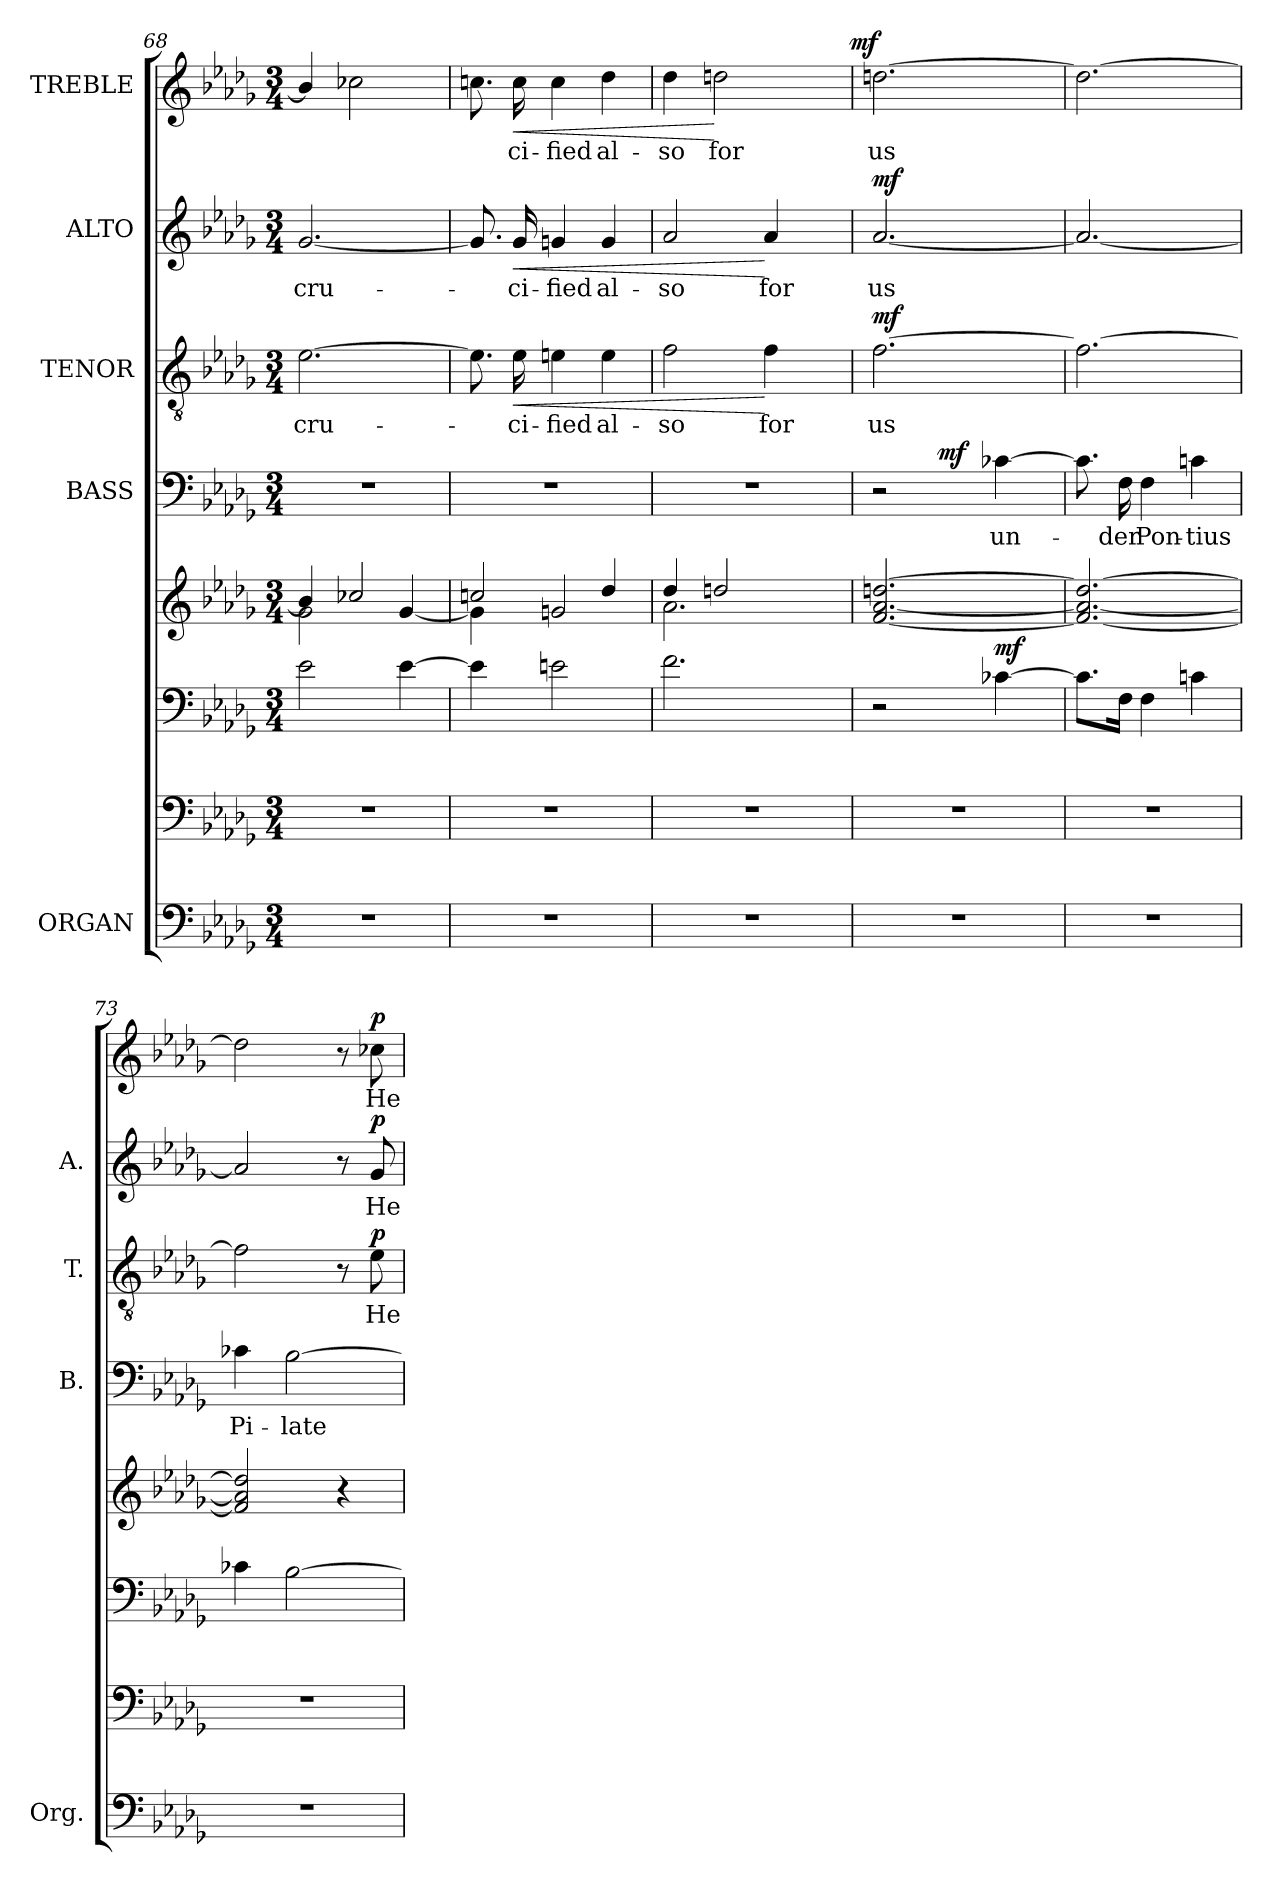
**kern	**kern	**kern	**kern	**dynam	**kern	**text	**dynam	**kern	**text	**dynam	**kern	**text	**dynam	**kern	**text	**dynam
*part5	*part5	*part5	*part5	*part5	*part4	*part4	*part4	*part3	*part3	*part3	*part2	*part2	*part2	*part1	*part1	*part1
*staff8	*staff7	*staff6	*staff5	*staff5/6/7/8	*staff4	*staff4	*staff4	*staff3	*staff3	*staff3	*staff2	*staff2	*staff2	*staff1	*staff1	*staff1
*I"ORGAN	*	*	*	*	*I"BASS	*	*	*I"TENOR	*	*	*I"ALTO	*	*	*I"TREBLE	*	*
*I'Org.	*	*	*	*	*I'B.	*	*	*I'T.	*	*	*I'A.	*	*	*	*	*
*clefF4	*clefF4	*clefF4	*clefG2	*	*clefF4	*	*	*clefGv2	*	*	*clefG2	*	*	*clefG2	*	*
*	*	*	*	*	*	*	*	*ITrd7c12	*	*	*	*	*	*	*	*
*k[b-e-a-d-g-]	*k[b-e-a-d-g-]	*k[b-e-a-d-g-]	*k[b-e-a-d-g-]	*	*k[b-e-a-d-g-]	*	*	*k[b-e-a-d-g-]	*	*	*k[b-e-a-d-g-]	*	*	*k[b-e-a-d-g-]	*	*
*D-:	*D-:	*D-:	*D-:	*	*D-:	*	*	*D-:	*	*	*D-:	*	*	*D-:	*	*
*M3/4	*M3/4	*M3/4	*M3/4	*	*M3/4	*	*	*M3/4	*	*	*M3/4	*	*	*M3/4	*	*
=68	=68	=68	=68	=68	=68	=68	=68	=68	=68	=68	=68	=68	=68	=68	=68	=68
!LO:N:vis=1	!LO:N:vis=1	!	!	!	!LO:N:vis=1	!	!	!	!	!	!	!	!	!	!	!
*	*	*	*^	*	*	*	*	*	*	*	*	*	*	*	*	*
!	!	!	!	!	!	!	!	!	!	!LO:LY:b:color=#000000	!	!	!	!	!	!	!
!	!	!	!	!	!	!	!	!	!	!	!	!	!LO:LY:b:color=#000000	!	!	!	!
2.r	2.r	2e-i\	4b-i/]	2g-i\	.	2.r	.	.	[2.E-i\	cru-	.	[2.g-i/	cru-	.	4b-i/]	.	.
.	.	.	2cc-Xi/	.	.	.	.	.	.	.	.	.	.	.	2cc-Xi\	.	.
.	.	[4e-i\	.	[4g-i/	.	.	.	.	.	.	.	.	.	.	.	.	.
=69	=69	=69	=69	=69	=69	=69	=69	=69	=69	=69	=69	=69	=69	=69	=69	=69	=69
!LO:N:vis=1	!LO:N:vis=1	!	!	!	!	!LO:N:vis=1	!	!	!	!	!	!	!	!	!	!	!
2.r	2.r	4e-i\]	2ccni/	4g-i\]	.	2.r	.	.	8.E-i\]	.	.	8.g-i/]	.	.	8.ccni\	.	.
!	!	!	!	!	!	!	!	!	!	!LO:LY:b:color=#000000	!LO:HP:b	!	!	!	!	!	!
!	!	!	!	!	!	!	!	!	!	!	!	!	!LO:LY:b:color=#000000	!LO:HP:b	!	!	!
!	!	!	!	!	!	!	!	!	!	!	!	!	!	!	!	!LO:LY:b:color=#000000	!LO:HP:b
.	.	.	.	.	.	.	.	.	16E-i\	-ci-	<	16g-i/	-ci-	<	16cci\	-ci-	<
!	!	!	!	!	!	!	!	!	!	!LO:LY:b:color=#000000	!	!	!	!	!	!	!
!	!	!	!	!	!	!	!	!	!	!	!	!	!LO:LY:b:color=#000000	!	!	!	!
!	!	!	!	!	!	!	!	!	!	!	!	!	!	!	!	!LO:LY:b:color=#000000	!
.	.	2eni\	.	2gni/	.	.	.	.	4Eni\	-fied	.	4gni/	-fied	.	4cci\	-fied	.
!	!	!	!	!	!	!	!	!	!	!LO:LY:b:color=#000000	!	!	!	!	!	!	!
!	!	!	!	!	!	!	!	!	!	!	!	!	!LO:LY:b:color=#000000	!	!	!	!
!	!	!	!	!	!	!	!	!	!	!	!	!	!	!	!	!LO:LY:b:color=#000000	!
.	.	.	4dd-i/	.	.	.	.	.	4Ei\	al-	.	4gi/	al-	.	4dd-i\	al-	.
!!LO:LB:g=z
=70	=70	=70	=70	=70	=70	=70	=70	=70	=70	=70	=70	=70	=70	=70	=70	=70	=70
!LO:N:vis=1	!LO:N:vis=1	!	!	!	!	!LO:N:vis=1	!	!	!	!	!	!	!	!	!	!	!
!	!	!	!	!	!	!	!	!	!	!LO:LY:b:color=#000000	!	!	!	!	!	!	!
!	!	!	!	!	!	!	!	!	!	!	!	!	!LO:LY:b:color=#000000	!	!	!	!
!	!	!	!	!	!	!	!	!	!	!	!	!	!	!	!	!LO:LY:b:color=#000000	!
*	*	*	*	*	*	*	*	*	*	*	*	*	*	*	*^	*	*
2.r	2.r	2.fi\	4dd-i/	2.a-i\	.	2.r	.	.	2Fi\	-so	.	2a-i/	-so	.	4dd-i\	2ryy	-so	.
!	!	!	!	!	!	!	!	!	!	!	!	!	!	!	!	!	!LO:LY:b:color=#000000	!
.	.	.	2ddni/	.	.	.	.	.	.	.	.	.	.	.	2ddni\	.	for	[
!	!	!	!	!	!	!	!	!	!	!LO:LY:b:color=#000000	!	!	!	!	!	!	!	!
!	!	!	!	!	!	!	!	!	!	!	!	!	!LO:LY:b:color=#000000	!	!	!	!	!
.	.	.	.	.	.	.	.	.	4Fi\	for	[	4a-i/	for	[	.	8ryy	.	.
.	.	.	.	.	.	.	.	.	.	.	.	.	.	.	.	16ryy	.	.
.	.	.	.	.	.	.	.	.	.	.	.	.	.	.	.	32ryy	.	.
.	.	.	.	.	.	.	.	.	.	.	.	.	.	.	.	64ryy	.	.
.	.	.	.	.	.	.	.	.	.	.	.	.	.	.	.	128...ryy	.	.
.	.	.	.	.	.	.	.	.	.	.	.	.	.	.	.	1024ryy	.	mf
=71	=71	=71	=71	=71	=71	=71	=71	=71	=71	=71	=71	=71	=71	=71	=71	=71	=71	=71
!LO:N:vis=1	!LO:N:vis=1	!	!	!	!	!	!	!	!	!	!	!	!	!	!	!	!	!
*	*	*	*v	*v	*	*	*	*	*	*	*	*	*	*	*v	*v	*	*
*	*	*	*^	*	*	*	*	*	*	*	*	*	*	*^	*	*
!	!	!	!	!	!	!	!	!	!	!LO:LY:b:color=#000000	!	!	!	!	!	!	!	!
*	*	*	*v	*v	*	*	*	*	*	*	*	*	*	*	*v	*v	*	*
*	*	*	*^	*	*	*	*	*	*	*	*	*	*	*^	*	*
!	!	!	!	!	!	!	!	!	!	!	!	!	!LO:LY:b:color=#000000	!	!	!	!	!
*	*	*	*v	*v	*	*	*	*	*	*	*	*	*	*	*v	*v	*	*
*	*	*	*^	*	*	*	*	*	*	*	*	*	*	*^	*	*
!	!	!	!	!	!	!LO:TX:a:i:t=Solo	!	!	!	!	!	!	!	!	!	!	!	!
!	!	!	!	!	!	!	!	!	!	!	!	!	!	!	!	!	!LO:LY:b:color=#000000	!
*	*	*	*v	*v	*	*^	*	*	*	*	*	*	*	*	*v	*v	*	*
2.r	2.r	2r	[2.fi/ [2.a-i [2.ddni	.	2r	8ryy	.	.	[2.Fi\	us	mf	[2.a-i/	us	mf	[2.ddni\	us	.
.	.	.	.	.	.	16ryy	.	.	.	.	.	.	.	.	.	.	.
.	.	.	.	.	.	128ryy	.	.	.	.	.	.	.	.	.	.	.
.	.	.	.	.	.	256ryy	.	.	.	.	.	.	.	.	.	.	.
.	.	.	.	.	.	1024ryy	.	.	.	.	.	.	.	.	.	.	.
.	.	.	.	.	.	2ryy	.	mf	.	.	.	.	.	.	.	.	.
!	!	!	!	!	!	!	!LO:LY:b:color=#000000	!	!	!	!	!	!	!	!	!	!
.	.	[4c-Xi\	.	mf	[4c-Xi\	.	un-	.	.	.	.	.	.	.	.	.	.
.	.	.	.	.	.	32ryy	.	.	.	.	.	.	.	.	.	.	.
.	.	.	.	.	.	64ryy	.	.	.	.	.	.	.	.	.	.	.
.	.	.	.	.	.	512.ryy	.	.	.	.	.	.	.	.	.	.	.
=72	=72	=72	=72	=72	=72	=72	=72	=72	=72	=72	=72	=72	=72	=72	=72	=72	=72
!LO:N:vis=1	!LO:N:vis=1	!	!	!	!	!	!	!	!	!	!	!	!	!	!	!	!
*	*	*	*	*	*v	*v	*	*	*	*	*	*	*	*	*	*	*
2.r	2.r	8.c-i\L]	2.fi/_ 2.a-i_ 2.ddi_	.	8.c-i\]	.	.	2.Fi\_	.	.	2.a-i/_	.	.	2.ddi\_	.	.
!	!	!	!	!	!	!LO:LY:b:color=#000000	!	!	!	!	!	!	!	!	!	!
.	.	16Fi\Jk	.	.	16Fi\	-der	.	.	.	.	.	.	.	.	.	.
!	!	!	!	!	!	!LO:LY:b:color=#000000	!	!	!	!	!	!	!	!	!	!
.	.	4Fi\	.	.	4Fi\	Pon-	.	.	.	.	.	.	.	.	.	.
!	!	!	!	!	!	!LO:LY:b:color=#000000	!	!	!	!	!	!	!	!	!	!
.	.	4ci\	.	.	4ci\	-tius	.	.	.	.	.	.	.	.	.	.
=73	=73	=73	=73	=73	=73	=73	=73	=73	=73	=73	=73	=73	=73	=73	=73	=73
!LO:N:vis=1	!LO:N:vis=1	!	!	!	!	!	!	!	!	!	!	!	!	!	!	!
!	!	!	!	!	!	!LO:LY:b:color=#000000	!	!	!	!	!	!	!	!	!	!
2.r	2.r	4c-Xi\	2fi/] 2a-i] 2ddi]	.	4c-Xi\	Pi-	.	2Fi\]	.	.	2a-i/]	.	.	2ddi\]	.	.
!	!	!	!	!	!	!LO:LY:b:color=#000000	!	!	!	!	!	!	!	!	!	!
.	.	[2B-i\	.	.	[2B-i\	-late	.	.	.	.	.	.	.	.	.	.
.	.	.	4r	.	.	.	.	8r	.	.	8r	.	.	8r	.	.
!	!	!	!	!	!	!	!	!	!LO:LY:b:color=#000000	!	!	!	!	!	!	!
!	!	!	!	!	!	!	!	!	!	!	!	!LO:LY:b:color=#000000	!	!	!	!
!	!	!	!	!	!	!	!	!	!	!	!	!	!	!	!LO:LY:b:color=#000000	!
.	.	.	.	.	.	.	.	8E-i\	He	p	8g-i/	He	p	8cc-Xi\	He	p
=	=	=	=	=	=	=	=	=	=	=	=	=	=	=	=	=
*-	*-	*-	*-	*-	*-	*-	*-	*-	*-	*-	*-	*-	*-	*-	*-	*-
